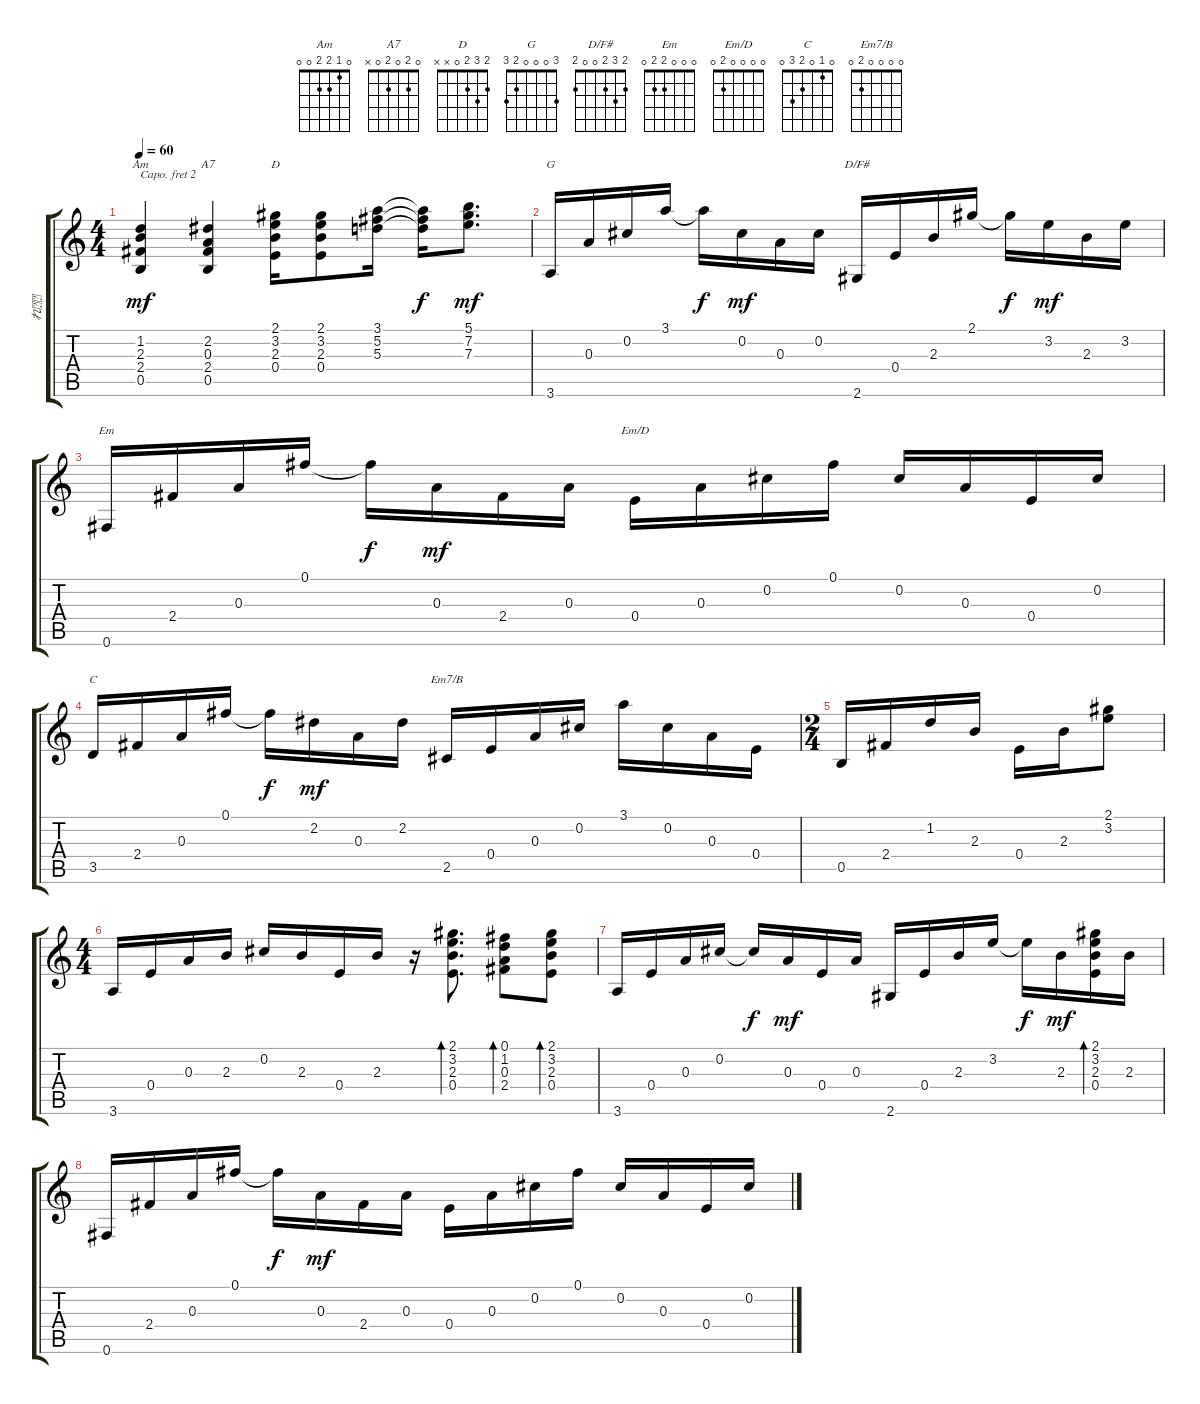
\track ("れ" "れ") {instrument acousticguitarnylon}
\staff {score tabs}
\capo 2
\tuning (E4 B3 G3 D3 A2 E2) {hide}
\chord ("Am" 0 1 2 2 0 0)
\chord ("A7" 0 2 0 2 0 x)
\chord ("D" 2 3 2 0 x x)
\chord ("G" 3 0 0 0 2 3)
\chord ("D/F#" 2 3 2 0 0 2)
\chord ("Em" 0 0 0 2 2 0)
\chord ("Em/D" 0 0 0 0 2 0)
\chord ("C" 0 1 0 2 3 0)
\chord ("Em7/B" 0 0 0 0 2 0)
\ts (4 4)
\tempo 60
\clef g2
\ks c
(1.2 2.3 2.4 0.5).4{ch "Am" dy mf} (2.2 0.3 2.4 0.5).4{ch "A7"} (2.1 3.2 2.3 0.4).16{ch "D"} (2.1 3.2 2.3 0.4).8 (3.1 5.2 5.3).16 (3.1{t} 5.2{t} 5.3{t}).16{dy f} (5.1 7.2 7.3).8{d dy mf} |
3.6.16{ch "G"} 0.3.16 0.2.16 3.1.16 3.1{t}.16{dy f} 0.2.16{dy mf} 0.3.16 0.2.16 2.6.16{ch "D/F#"} 0.4.16 2.3.16 2.1.16 2.1{t}.16{dy f} 3.2.16{dy mf} 2.3.16 3.2.16 |
0.6.16{ch "Em"} 2.4.16 0.3.16 0.1.16 0.1{t}.16{dy f} 0.3.16{dy mf} 2.4.16 0.3.16 0.4.16{ch "Em/D"} 0.3.16 0.2.16 0.1.16 0.2.16 0.3.16 0.4.16 0.2.16 |
3.5.16{ch "C"} 2.4.16 0.3.16 0.1.16 0.1{t}.16{dy f} 2.2.16{dy mf} 0.3.16 2.2.16 2.5.16{ch "Em7/B"} 0.4.16 0.3.16 0.2.16 3.1.16 0.2.16 0.3.16 0.4.16 |
\ts (2 4)
0.5.16 2.4.16 1.2.16 2.3.16 0.4.16 2.3.16 (2.1 3.2).8 |
\ts (4 4)
3.6.16 0.4.16 0.3.16 2.3.16 0.2.16 2.3.16 0.4.16 2.3.16 r.16 (2.1 3.2 2.3 0.4).8{d bd 60} (0.1 1.2 0.3 2.4).8{bd 60} (2.1 3.2 2.3 0.4).8{bd 60} |
3.6.16 0.4.16 0.3.16 0.2.16 0.2{t}.16{dy f} 0.3.16{dy mf} 0.4.16 0.3.16 2.6.16 0.4.16 2.3.16 3.2.16 3.2{t}.16{dy f} 2.3.16{dy mf} (2.1 3.2 2.3 0.4).16{bd 30} 2.3.16 |
0.6.16 2.4.16 0.3.16 0.1.16 0.1{t}.16{dy f} 0.3.16{dy mf} 2.4.16 0.3.16 0.4.16 0.3.16 0.2.16 0.1.16 0.2.16 0.3.16 0.4.16 0.2.16
